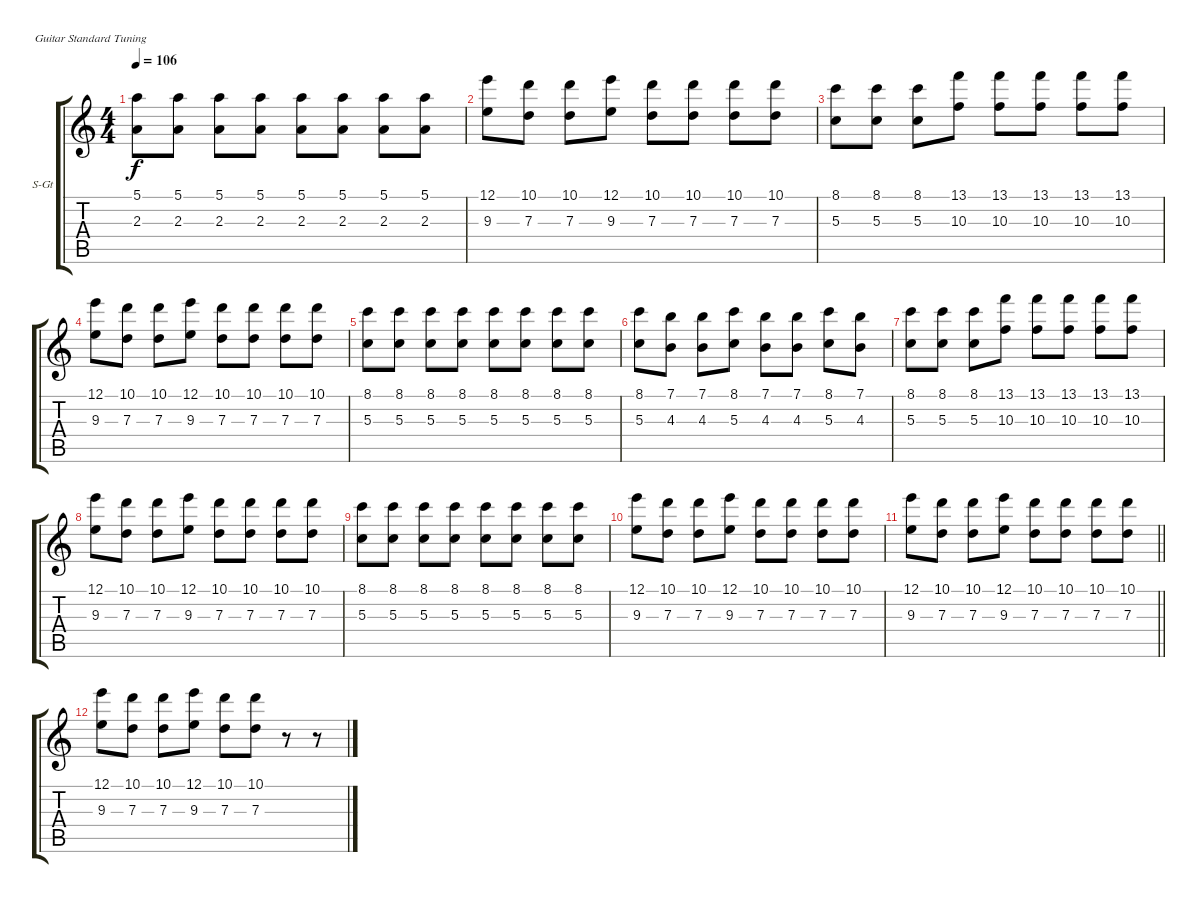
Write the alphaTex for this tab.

\bracketExtendMode groupsimilarinstruments
\firstSystemTrackNameOrientation horizontal
\otherSystemsTrackNameOrientation horizontal
\track ("Gitara 2 | R. Vladyko" "S-Gt") {instrument acousticguitarsteel}
\staff {score tabs}
\tuning (E4 B3 G3 D3 A2 E2)
\ts (4 4)
\tempo 106
\clef g2
\ks c
(5.1 2.3).8{dy f} (5.1 2.3).8 (5.1 2.3).8 (5.1 2.3).8 (5.1 2.3).8 (5.1 2.3).8 (5.1 2.3).8 (5.1 2.3).8 |
(12.1 9.3).8 (10.1 7.3).8 (10.1 7.3).8 (12.1 9.3).8 (10.1 7.3).8 (10.1 7.3).8 (10.1 7.3).8 (10.1 7.3).8 |
(8.1 5.3).8 (8.1 5.3).8 (8.1 5.3).8 (13.1 10.3).8 (13.1 10.3).8 (13.1 10.3).8 (13.1 10.3).8 (13.1 10.3).8 |
(12.1 9.3).8 (10.1 7.3).8 (10.1 7.3).8 (12.1 9.3).8 (10.1 7.3).8 (10.1 7.3).8 (10.1 7.3).8 (10.1 7.3).8 |
(8.1 5.3).8 (8.1 5.3).8 (8.1 5.3).8 (8.1 5.3).8 (8.1 5.3).8 (8.1 5.3).8 (8.1 5.3).8 (8.1 5.3).8 |
(8.1 5.3).8 (7.1 4.3).8 (7.1 4.3).8 (8.1 5.3).8 (7.1 4.3).8 (7.1 4.3).8 (8.1 5.3).8 (7.1 4.3).8 |
(8.1 5.3).8 (8.1 5.3).8 (8.1 5.3).8 (13.1 10.3).8 (13.1 10.3).8 (13.1 10.3).8 (13.1 10.3).8 (13.1 10.3).8 |
(12.1 9.3).8 (10.1 7.3).8 (10.1 7.3).8 (12.1 9.3).8 (10.1 7.3).8 (10.1 7.3).8 (10.1 7.3).8 (10.1 7.3).8 |
(8.1 5.3).8 (8.1 5.3).8 (8.1 5.3).8 (8.1 5.3).8 (8.1 5.3).8 (8.1 5.3).8 (8.1 5.3).8 (8.1 5.3).8 |
(12.1 9.3).8 (10.1 7.3).8 (10.1 7.3).8 (12.1 9.3).8 (10.1 7.3).8 (10.1 7.3).8 (10.1 7.3).8 (10.1 7.3).8 |
\barLineRight lightlight
(12.1 9.3).8 (10.1 7.3).8 (10.1 7.3).8 (12.1 9.3).8 (10.1 7.3).8 (10.1 7.3).8 (10.1 7.3).8 (10.1 7.3).8 |
(12.1 9.3).8 (10.1 7.3).8 (10.1 7.3).8 (12.1 9.3).8 (10.1 7.3).8 (10.1 7.3).8 r.8 r.8
